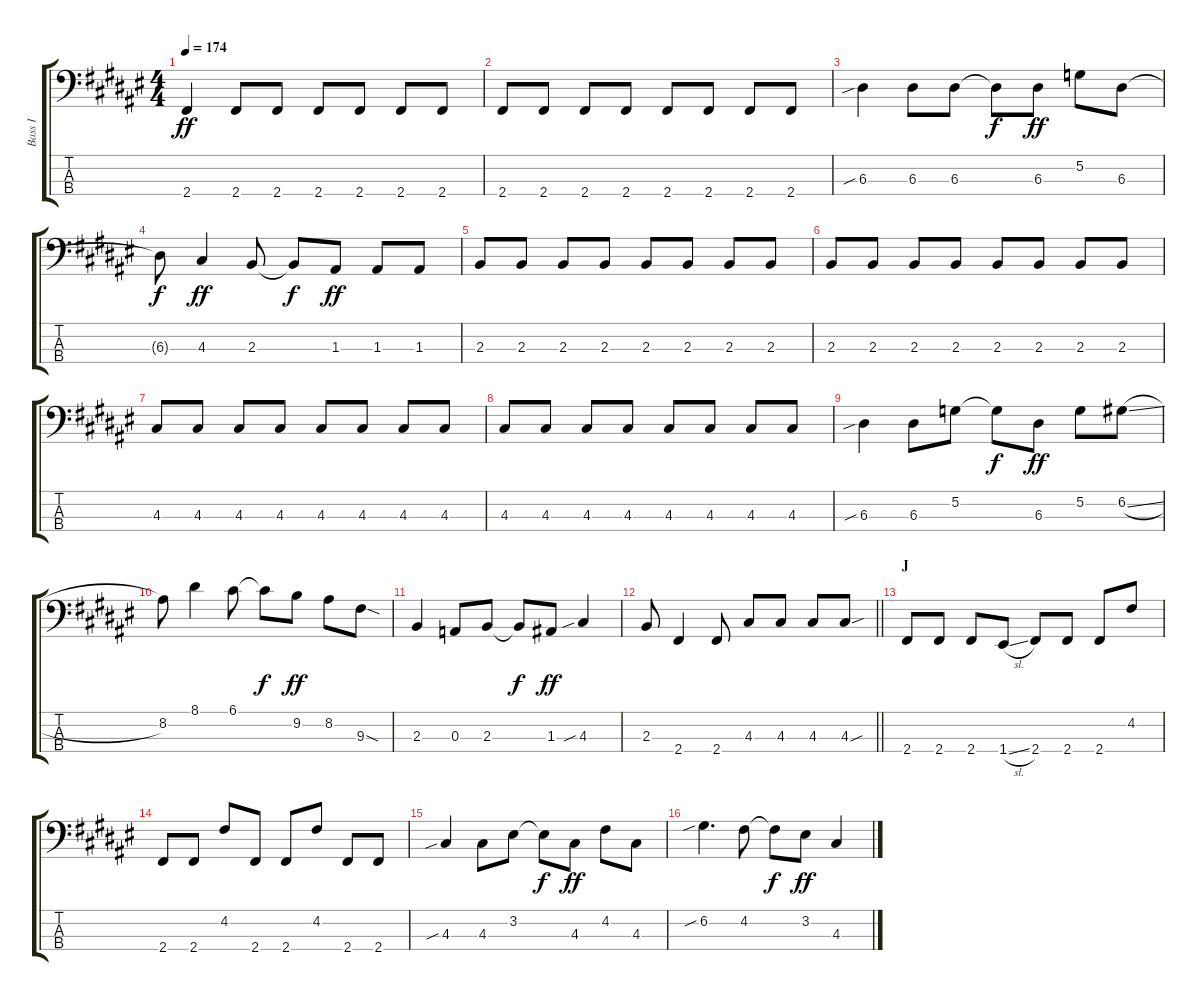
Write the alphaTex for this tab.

\track ("Bass I" "Bass I") {instrument electricbasspick}
\staff {score tabs}
\tuning (G2 D2 A1 E1) {hide}
\ts (4 4)
\tempo 174
\clef f4
\ks f#
2.4.4{dy ff} 2.4.8 2.4.8 2.4.8 2.4.8 2.4.8 2.4.8 |
2.4.8 2.4.8 2.4.8 2.4.8 2.4.8 2.4.8 2.4.8 2.4.8 |
6.3{sib}.4 6.3.8 6.3.8 6.3{t}.8{dy f} 6.3.8{dy ff} 5.2.8 6.3.8 |
6.3{t}.8{dy f} 4.3.4{dy ff} 2.3.8 2.3{t}.8{dy f} 1.3.8{dy ff} 1.3.8 1.3.8 |
2.3.8 2.3.8 2.3.8 2.3.8 2.3.8 2.3.8 2.3.8 2.3.8 |
2.3.8 2.3.8 2.3.8 2.3.8 2.3.8 2.3.8 2.3.8 2.3.8 |
4.3.8 4.3.8 4.3.8 4.3.8 4.3.8 4.3.8 4.3.8 4.3.8 |
4.3.8 4.3.8 4.3.8 4.3.8 4.3.8 4.3.8 4.3.8 4.3.8 |
6.3{sib}.4 6.3.8 5.2.8 5.2{t}.8{dy f} 6.3.8{dy ff} 5.2.8 6.2{sl}.8 |
8.2.8 8.1.4 6.1.8 6.1{t}.8{dy f} 9.2.8{dy ff} 8.2.8 9.3{sod}.8 |
2.3.4 0.3.8 2.3.8 2.3{t}.8{dy f} 1.3.8{dy ff} 4.3{sib}.4 |
\barLineRight lightlight
2.3.8 2.4.4 2.4.8 4.3.8 4.3.8 4.3.8 4.3{sou}.8 |
\section ("" "J")
2.4.8 2.4.8 2.4.8 1.4{sl}.8 2.4.8 2.4.8 2.4.8 4.2.8 |
2.4.8 2.4.8 4.2.8 2.4.8 2.4.8 4.2.8 2.4.8 2.4.8 |
4.3{sib}.4 4.3.8 3.2.8 3.2{t}.8{dy f} 4.3.8{dy ff} 4.2.8 4.3.8 |
6.2{sib}.4{d} 4.2.8 4.2{t}.8{dy f} 3.2.8{dy ff} 4.3.4
